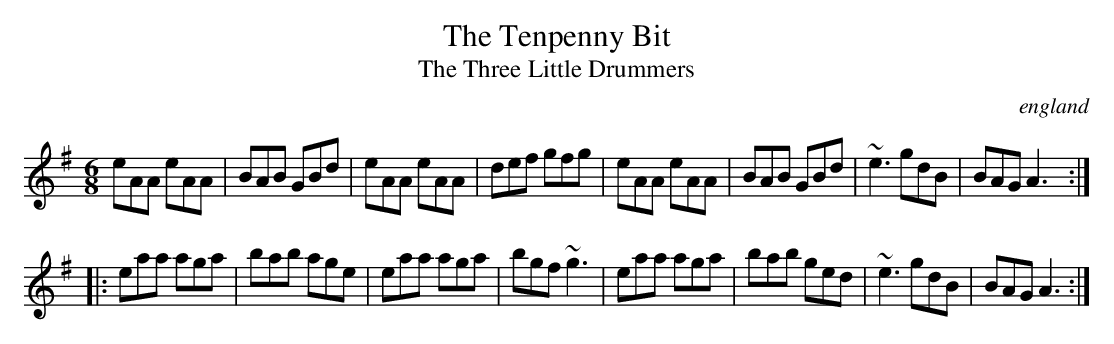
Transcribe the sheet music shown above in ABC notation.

X:1
T:Tenpenny Bit, The
T:Three Little Drummers, The
O:england
M:6/8
K:Ador
eAA eAA|BAB GBd|eAA eAA|def gfg|eAA eAA|BAB GBd|~e3 gdB|BAG A3:|
|:eaa aga|bab age|eaa aga|bgf ~g3|eaa aga|bab ged|~e3 gdB|BAG A3:|
